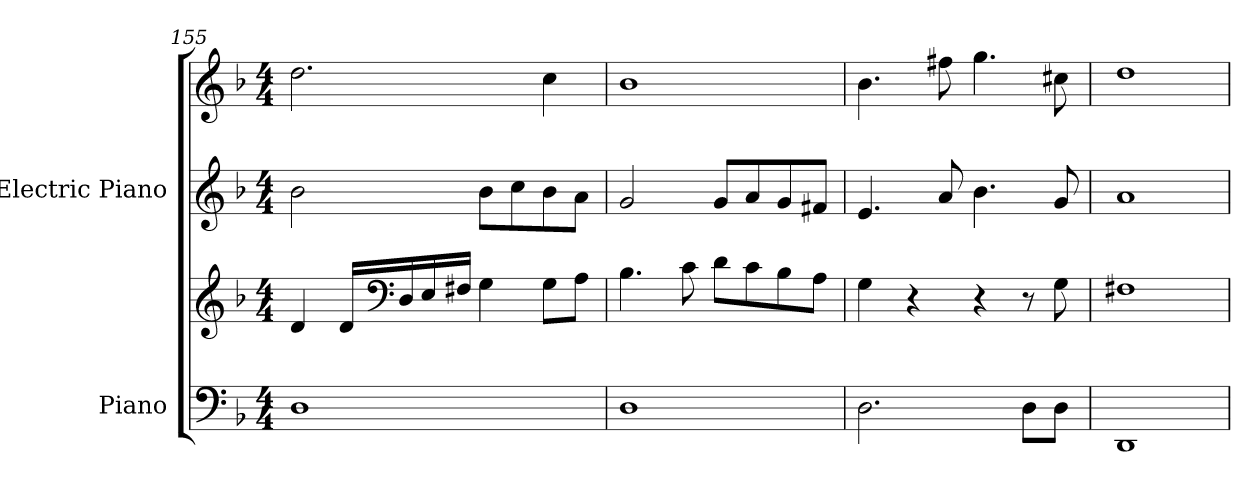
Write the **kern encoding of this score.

**kern	**kern	**kern	**kern
*part2	*part2	*part1	*part1
*staff4	*staff3	*staff2	*staff1
*I"Piano	*	*I"Electric Piano	*
*I'Pno.	*	*I'El. Pno.	*
*clefF4	*clefG2	*clefG2	*clefG2
*k[b-]	*k[b-]	*k[b-]	*k[b-]
*M4/4	*M4/4	*M4/4	*M4/4
=155	=155	=155	=155
1D	4d/	2b-\	2.dd\
.	16d/LL	.	.
*	*clefF4	*	*
.	16D/	.	.
.	16E/	.	.
.	16F#X/JJ	.	.
.	4G\	8b-\L	.
.	.	8cc\	.
*	*	*	*MM128
.	8G\L	8b-\	4cc\
.	8A\J	8a\J	.
=156	=156	=156	=156
1D	4.B-\	2g/	1b-
.	8c\	.	.
.	8d\L	8g/L	.
.	8c\	8a/	.
.	8B-\	8g/	.
.	8A\J	8f#X/J	.
!!LO:LB:g=z
=157	=157	=157	=157
*	*	*	*MM112
2.D\	4G\	4.e/	4.b-\
.	4r	.	.
.	.	8a/	8ff#X\
.	4r	4.b-\	4.gg\
8D\L	8r	.	.
*	*	*	*MM75
8D\J	8G\	8g/	8cc#X\
=158	=158	=158	=158
1DD	1F#X	1a	1dd
=	=	=	=
*-	*-	*-	*-
